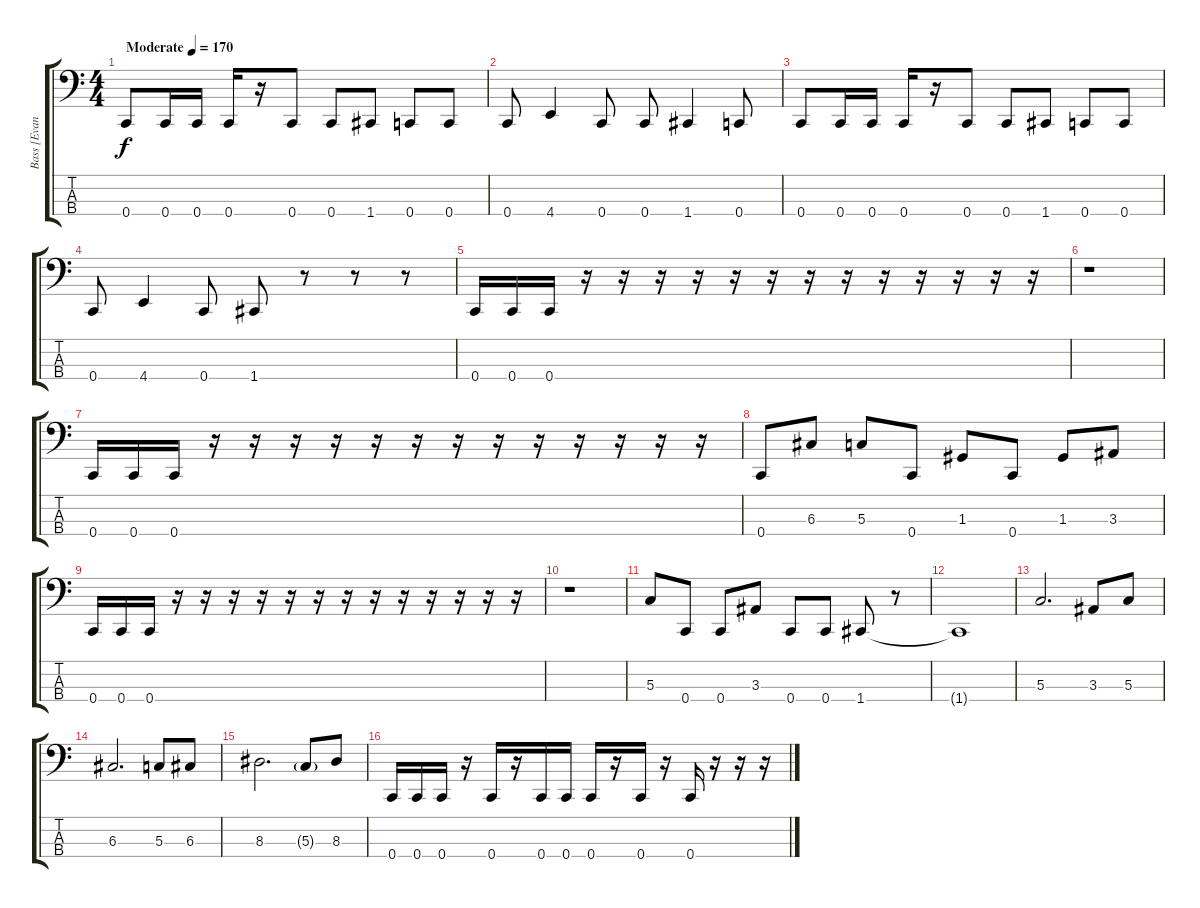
\track ("Bass [Evan Krejci]" "Bass [Evan") {instrument electricbasspick}
\staff {score tabs}
\tuning (F2 C2 G1 C1) {hide}
\ts (4 4)
\tempo (170 "Moderate")
\clef f4
\ks c
0.4.8{dy f instrument electricbasspick} 0.4.16 0.4.16 0.4.16 r.16 0.4.8 0.4.8 1.4.8 0.4.8 0.4.8 |
0.4.8 4.4.4 0.4.8 0.4.8 1.4.4 0.4.8 |
0.4.8 0.4.16 0.4.16 0.4.16 r.16 0.4.8 0.4.8 1.4.8 0.4.8 0.4.8 |
0.4.8 4.4.4 0.4.8 1.4.8 r.8 r.8 r.8 |
0.4.16 0.4.16 0.4.16 r.16 r.16 r.16 r.16 r.16 r.16 r.16 r.16 r.16 r.16 r.16 r.16 r.16 |
r.1 |
0.4.16 0.4.16 0.4.16 r.16 r.16 r.16 r.16 r.16 r.16 r.16 r.16 r.16 r.16 r.16 r.16 r.16 |
0.4.8 6.3.8 5.3.8 0.4.8 1.3.8 0.4.8 1.3.8 3.3.8 |
0.4.16 0.4.16 0.4.16 r.16 r.16 r.16 r.16 r.16 r.16 r.16 r.16 r.16 r.16 r.16 r.16 r.16 |
r.1 |
5.3.8 0.4.8 0.4.8 3.3.8 0.4.8 0.4.8 1.4.8 r.8 |
1.4{t}.1 |
5.3.2{d} 3.3.8 5.3.8 |
6.3.2{d} 5.3.8 6.3.8 |
8.3.2{d} 5.3{g}.8 8.3.8 |
0.4.16 0.4.16 0.4.16 r.16 0.4.16 r.16 0.4.16 0.4.16 0.4.16 r.16 0.4.16 r.16 0.4.16 r.16 r.16 r.16
